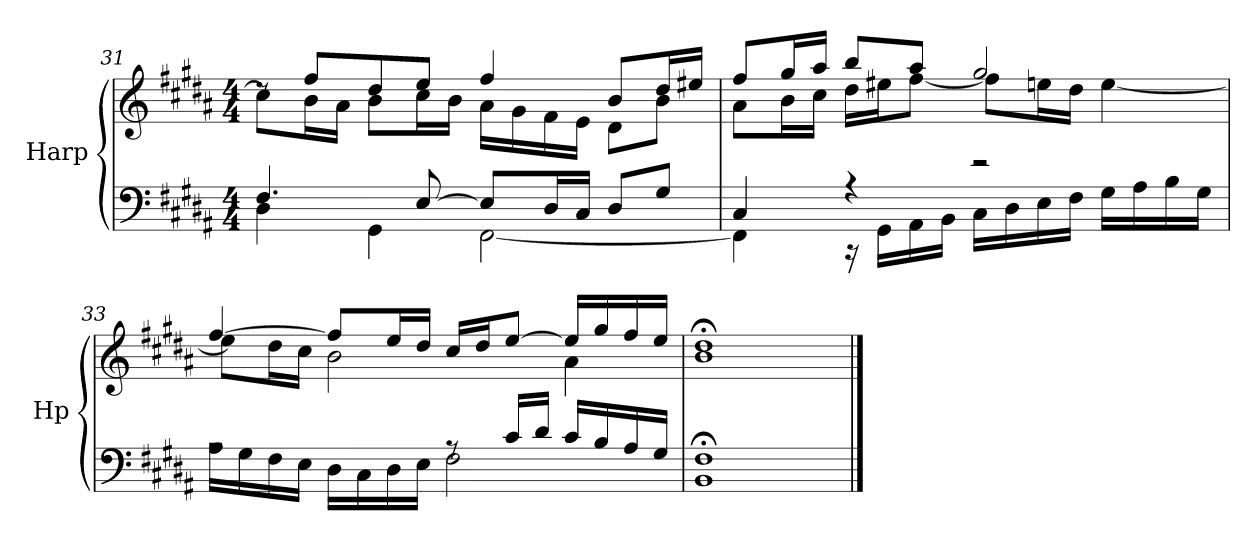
**kern	**kern
*part1	*part1
*staff2	*staff1
*I"Harp	*
*I'Hp	*
!!LO:LB:g=z
*clefF4	*clefG2
*k[f#c#g#d#a#]	*k[f#c#g#d#a#]
*M4/4	*M4/4
=31	=31
*^	*^
4.F#/	4D#\	8rdd	8cc#\L]
.	.	8ff#/L	16b\L
.	.	.	16a#\JJ
.	4GG#\	8dd#/	8b\L
[8E/	.	8ee/J	16cc#\L
.	.	.	16b\JJ
8E/L]	[2FF#\	4ff#/	16a#\LL
.	.	.	16g#\
16D#/L	.	.	16f#\
16C#/JJ	.	.	16e\JJ
8D#/L	.	8b/L	8d#\L
8G#/J	.	16dd#/L	8b\J
.	.	16ee#X/JJ	.
=32	=32	=32	=32
4C#/	4FF#\]	8ff#/L	8a#\L
.	.	16gg#/L	16b\L
.	.	16aa#/JJ	16cc#\JJ
4r	16rCC	8bb/L	16dd#\LL
.	16GG#\LL	.	16ee#X\J
.	16AA#\	8aa#/J	[8ff#\J
.	16BB\JJ	.	.
2r	16C#\LL	2gg#/	8ff#\L]
.	16D#\	.	.
.	16E\	.	16een\L
.	16F#\JJ	.	16dd#\JJ
.	16G#\LL	.	[4ee\
.	16A#\	.	.
.	16B\	.	.
.	16G#\JJ	.	.
!!LO:PB:g=z	!!
=33	=33	=33	=33
2rA	16A#\LL	[4ff#/	8ee\L]
.	16G#\	.	.
.	16F#\	.	16dd#\L
.	16E\JJ	.	16cc#\JJ
.	16D#\LL	8ff#/L]	2b\
.	16C#\	.	.
.	16D#\	16ee/L	.
.	16E\JJ	16dd#/JJ	.
8rA	2F#\	16cc#/LL	.
.	.	16dd#/J	.
16c#/LL	.	[8ee/J	.
16d#/JJ	.	.	.
16c#/LL	.	16ee/LL]	4a#\
16B/	.	16gg#/	.
16A#/	.	16ff#/	.
16G#/JJ	.	16ee/JJ	.
=34	=34	=34	=34
1F#;	1BB	1dd#;<	1b
*v	*v	*	*
*	*v	*v
==	==
*-	*-
